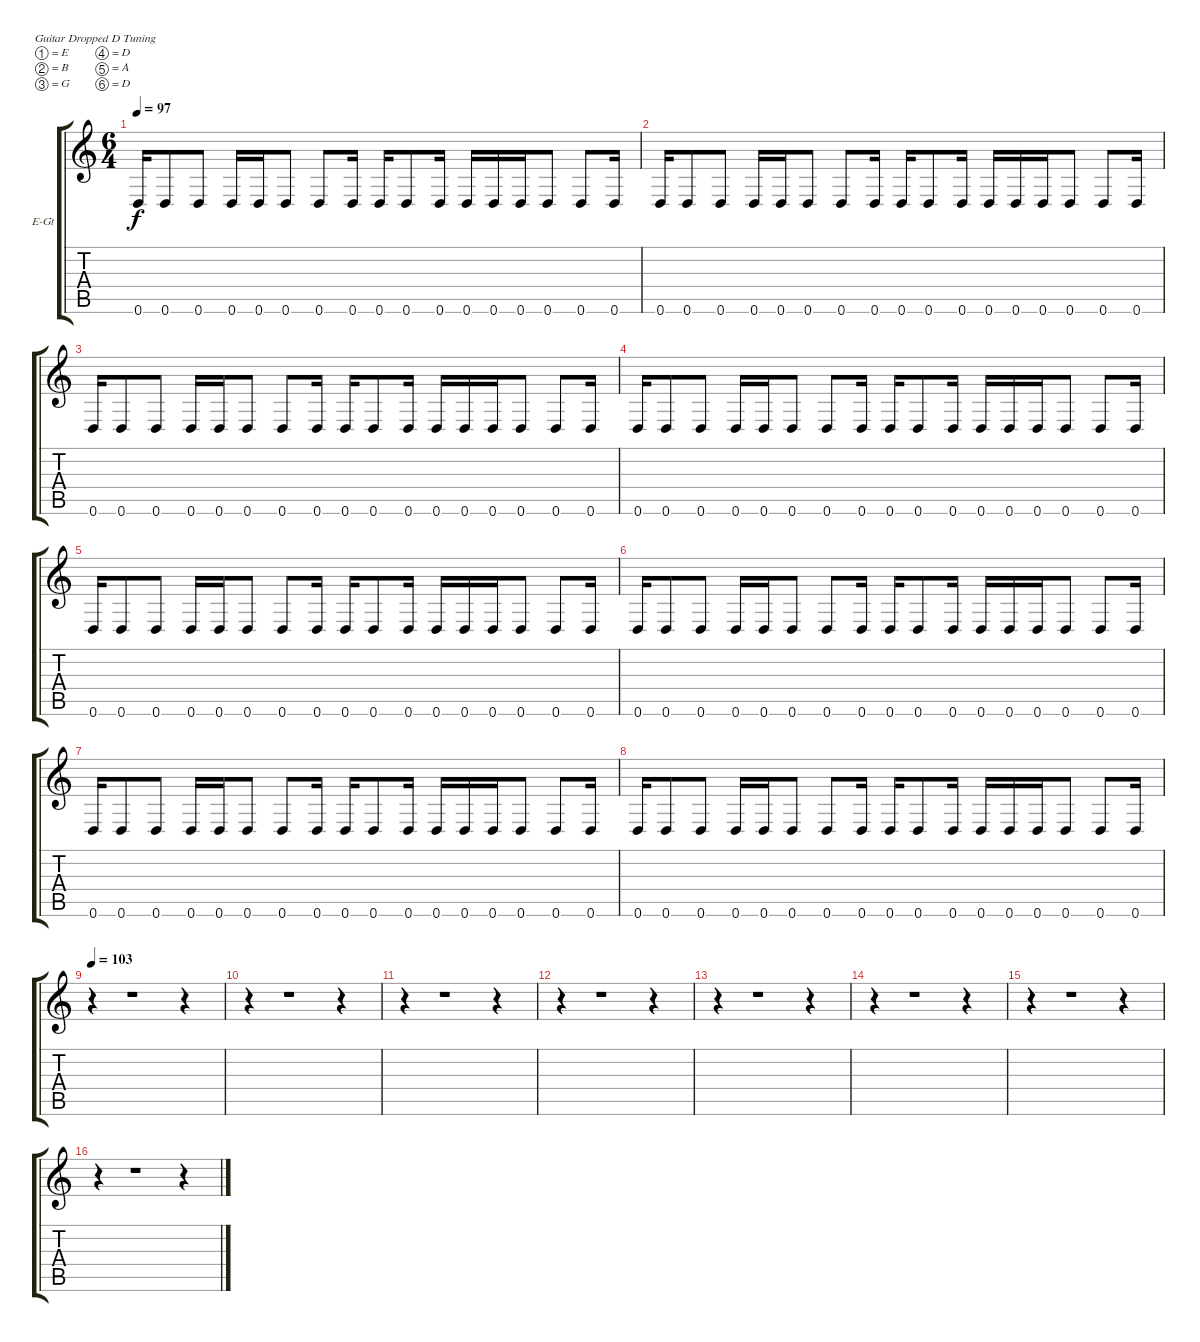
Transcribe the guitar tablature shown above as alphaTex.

\bracketExtendMode groupsimilarinstruments
\firstSystemTrackNameOrientation horizontal
\otherSystemsTrackNameOrientation horizontal
\track ("Track 8" "E-Gt") {instrument electricguitarclean}
\staff {score tabs}
\tuning (E4 B3 G3 D3 A2 D2)
\ts (6 4)
\tempo 97
\clef g2
\ks c
0.6.16{dy f instrument electricguitarclean} 0.6.8 0.6.8 0.6.16 0.6.16 0.6.8 0.6.8 0.6.16 0.6.16 0.6.8 0.6.16 0.6.16 0.6.16 0.6.16 0.6.8 0.6.8 0.6.16 |
0.6.16 0.6.8 0.6.8 0.6.16 0.6.16 0.6.8 0.6.8 0.6.16 0.6.16 0.6.8 0.6.16 0.6.16 0.6.16 0.6.16 0.6.8 0.6.8 0.6.16 |
0.6.16 0.6.8 0.6.8 0.6.16 0.6.16 0.6.8 0.6.8 0.6.16 0.6.16 0.6.8 0.6.16 0.6.16 0.6.16 0.6.16 0.6.8 0.6.8 0.6.16 |
0.6.16 0.6.8 0.6.8 0.6.16 0.6.16 0.6.8 0.6.8 0.6.16 0.6.16 0.6.8 0.6.16 0.6.16 0.6.16 0.6.16 0.6.8 0.6.8 0.6.16 |
0.6.16 0.6.8 0.6.8 0.6.16 0.6.16 0.6.8 0.6.8 0.6.16 0.6.16 0.6.8 0.6.16 0.6.16 0.6.16 0.6.16 0.6.8 0.6.8 0.6.16 |
0.6.16 0.6.8 0.6.8 0.6.16 0.6.16 0.6.8 0.6.8 0.6.16 0.6.16 0.6.8 0.6.16 0.6.16 0.6.16 0.6.16 0.6.8 0.6.8 0.6.16 |
0.6.16 0.6.8 0.6.8 0.6.16 0.6.16 0.6.8 0.6.8 0.6.16 0.6.16 0.6.8 0.6.16 0.6.16 0.6.16 0.6.16 0.6.8 0.6.8 0.6.16 |
0.6.16 0.6.8 0.6.8 0.6.16 0.6.16 0.6.8 0.6.8 0.6.16 0.6.16 0.6.8 0.6.16 0.6.16 0.6.16 0.6.16 0.6.8 0.6.8 0.6.16 |
\tempo 103
r.4 r.1 r.4 |
r.4 r.1 r.4 |
r.4 r.1 r.4 |
r.4 r.1 r.4 |
r.4 r.1 r.4 |
r.4 r.1 r.4 |
r.4 r.1 r.4 |
r.4 r.1 r.4
